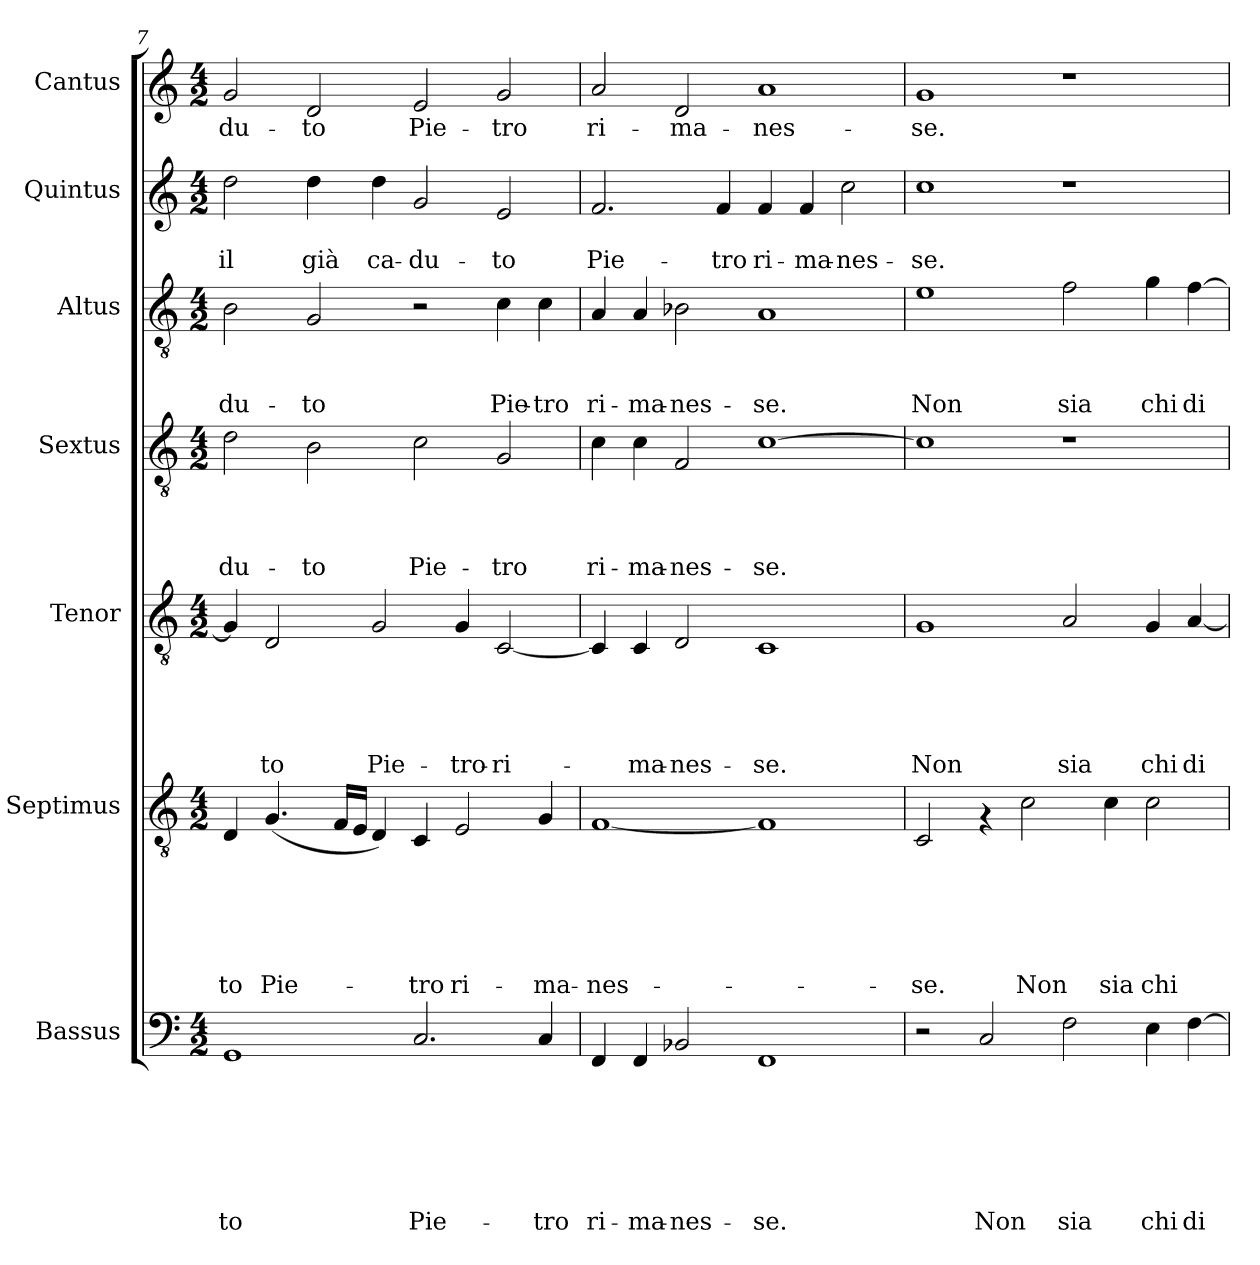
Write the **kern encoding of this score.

**kern	**text	**text	**text	**text	**text	**text	**text	**kern	**text	**text	**text	**text	**text	**text	**kern	**text	**text	**text	**text	**text	**kern	**text	**text	**text	**text	**kern	**text	**text	**text	**kern	**text	**text	**kern	**text
*part7	*part7	*part7	*part7	*part7	*part7	*part7	*part7	*part6	*part6	*part6	*part6	*part6	*part6	*part6	*part5	*part5	*part5	*part5	*part5	*part5	*part4	*part4	*part4	*part4	*part4	*part3	*part3	*part3	*part3	*part2	*part2	*part2	*part1	*part1
*staff7	*staff7	*staff7	*staff7	*staff7	*staff7	*staff7	*staff7	*staff6	*staff6	*staff6	*staff6	*staff6	*staff6	*staff6	*staff5	*staff5	*staff5	*staff5	*staff5	*staff5	*staff4	*staff4	*staff4	*staff4	*staff4	*staff3	*staff3	*staff3	*staff3	*staff2	*staff2	*staff2	*staff1	*staff1
*I"Bassus	*	*	*	*	*	*	*	*I"Septimus	*	*	*	*	*	*	*I"Tenor	*	*	*	*	*	*I"Sextus	*	*	*	*	*I"Altus	*	*	*	*I"Quintus	*	*	*I"Cantus	*
*clefF4	*	*	*	*	*	*	*	*clefGv2	*	*	*	*	*	*	*clefGv2	*	*	*	*	*	*clefGv2	*	*	*	*	*clefGv2	*	*	*	*clefG2	*	*	*clefG2	*
*k[]	*	*	*	*	*	*	*	*k[]	*	*	*	*	*	*	*k[]	*	*	*	*	*	*k[]	*	*	*	*	*k[]	*	*	*	*k[]	*	*	*k[]	*
*C:	*	*	*	*	*	*	*	*C:	*	*	*	*	*	*	*C:	*	*	*	*	*	*C:	*	*	*	*	*C:	*	*	*	*C:	*	*	*C:	*
*M4/2	*	*	*	*	*	*	*	*M4/2	*	*	*	*	*	*	*M4/2	*	*	*	*	*	*M4/2	*	*	*	*	*M4/2	*	*	*	*M4/2	*	*	*M4/2	*
=7	=7	=7	=7	=7	=7	=7	=7	=7	=7	=7	=7	=7	=7	=7	=7	=7	=7	=7	=7	=7	=7	=7	=7	=7	=7	=7	=7	=7	=7	=7	=7	=7	=7	=7
!	!	!	!	!	!	!	!LO:LY:b	!	!	!	!	!	!	!LO:LY:b	!	!	!	!	!	!	!	!	!	!	!LO:LY:b	!	!	!	!LO:LY:b	!	!	!LO:LY:b	!	!LO:LY:b
1GG	.	.	.	.	.	.	-to	4D/	.	.	.	.	.	-to	4G/]	.	.	.	.	.	2d\	.	.	.	-du-	2B\	.	.	-du-	2dd\	.	il	2g/	-du-
!	!	!	!	!	!	!	!	!	!	!	!	!	!	!LO:LY:b	!	!	!	!	!	!LO:LY:b	!	!	!	!	!	!	!	!	!	!	!	!	!	!
.	.	.	.	.	.	.	.	(<4.G/	.	.	.	.	.	Pie-	2D/	.	.	.	.	-to	.	.	.	.	.	.	.	.	.	.	.	.	.	.
!	!	!	!	!	!	!	!	!	!	!	!	!	!	!	!	!	!	!	!	!	!	!	!	!	!LO:LY:b	!	!	!	!LO:LY:b	!	!	!LO:LY:b	!	!LO:LY:b
.	.	.	.	.	.	.	.	.	.	.	.	.	.	.	.	.	.	.	.	.	2B\	.	.	.	-to	2G/	.	.	-to	4dd\	.	già	2d/	-to
.	.	.	.	.	.	.	.	16F/LL	.	.	.	.	.	.	.	.	.	.	.	.	.	.	.	.	.	.	.	.	.	.	.	.	.	.
.	.	.	.	.	.	.	.	16E/JJ	.	.	.	.	.	.	.	.	.	.	.	.	.	.	.	.	.	.	.	.	.	.	.	.	.	.
!	!	!	!	!	!	!	!	!	!	!	!	!	!	!	!	!	!	!	!	!LO:LY:b	!	!	!	!	!	!	!	!	!	!	!	!LO:LY:b	!	!
.	.	.	.	.	.	.	.	4D/)	.	.	.	.	.	.	2G/	.	.	.	.	Pie-	.	.	.	.	.	.	.	.	.	4dd\	.	ca-	.	.
!	!	!	!	!	!	!	!LO:LY:b	!	!	!	!	!	!	!LO:LY:b	!	!	!	!	!	!	!	!	!	!	!LO:LY:b	!	!	!	!	!	!	!LO:LY:b	!	!LO:LY:b
2.C/	.	.	.	.	.	.	Pie-	4C/	.	.	.	.	.	-tro	.	.	.	.	.	.	2c\	.	.	.	Pie-	2r	.	.	.	2g/	.	-du-	2e/	Pie-
!	!	!	!	!	!	!	!	!	!	!	!	!	!	!LO:LY:b	!	!	!	!	!	!LO:LY:b	!	!	!	!	!	!	!	!	!	!	!	!	!	!
.	.	.	.	.	.	.	.	2E/	.	.	.	.	.	ri-	4G/	.	.	.	.	-tro-	.	.	.	.	.	.	.	.	.	.	.	.	.	.
!	!	!	!	!	!	!	!	!	!	!	!	!	!	!	!	!	!	!	!	!LO:LY:b	!	!	!	!	!LO:LY:b	!	!	!	!LO:LY:b	!	!	!LO:LY:b	!	!LO:LY:b
.	.	.	.	.	.	.	.	.	.	.	.	.	.	.	[<2C/	.	.	.	.	-ri-	2G/	.	.	.	-tro	4c\	.	.	Pie-	2e/	.	-to	2g/	-tro
!	!	!	!	!	!	!	!LO:LY:b	!	!	!	!	!	!	!LO:LY:b	!	!	!	!	!	!	!	!	!	!	!	!	!	!	!LO:LY:b	!	!	!	!	!
4C/	.	.	.	.	.	.	-tro	4G/	.	.	.	.	.	-ma-	.	.	.	.	.	.	.	.	.	.	.	4c\	.	.	-tro	.	.	.	.	.
=8	=8	=8	=8	=8	=8	=8	=8	=8	=8	=8	=8	=8	=8	=8	=8	=8	=8	=8	=8	=8	=8	=8	=8	=8	=8	=8	=8	=8	=8	=8	=8	=8	=8	=8
!	!	!	!	!	!	!	!LO:LY:b	!	!	!	!	!	!	!LO:LY:b	!	!	!	!	!	!	!	!	!	!	!LO:LY:b	!	!	!	!LO:LY:b	!	!	!LO:LY:b	!	!LO:LY:b
4FF/	.	.	.	.	.	.	ri-	[<1F	.	.	.	.	.	-nes-	4C/]	.	.	.	.	.	4c\	.	.	.	ri-	4A/	.	.	ri-	2.f/	.	Pie-	2a/	ri-
!	!	!	!	!	!	!	!LO:LY:b	!	!	!	!	!	!	!	!	!	!	!	!	!LO:LY:b	!	!	!	!	!LO:LY:b	!	!	!	!LO:LY:b	!	!	!	!	!
4FF/	.	.	.	.	.	.	-ma-	.	.	.	.	.	.	.	4C/	.	.	.	.	-ma-	4c\	.	.	.	-ma-	4A/	.	.	-ma-	.	.	.	.	.
!	!	!	!	!	!	!	!LO:LY:b	!	!	!	!	!	!	!	!	!	!	!	!	!LO:LY:b	!	!	!	!	!LO:LY:b	!	!	!	!LO:LY:b	!	!	!	!	!LO:LY:b
2BB-X/	.	.	.	.	.	.	-nes-	.	.	.	.	.	.	.	2D/	.	.	.	.	-nes-	2F/	.	.	.	-nes-	2B-X\	.	.	-nes-	.	.	.	2d/	-ma-
!	!	!	!	!	!	!	!	!	!	!	!	!	!	!	!	!	!	!	!	!	!	!	!	!	!	!	!	!	!	!	!	!LO:LY:b	!	!
.	.	.	.	.	.	.	.	.	.	.	.	.	.	.	.	.	.	.	.	.	.	.	.	.	.	.	.	.	.	4f/	.	-tro	.	.
!	!	!	!	!	!	!	!LO:LY:b	!	!	!	!	!	!	!	!	!	!	!	!	!LO:LY:b	!	!	!	!	!LO:LY:b	!	!	!	!LO:LY:b	!	!	!LO:LY:b	!	!LO:LY:b
1FF	.	.	.	.	.	.	-se.	1F]	.	.	.	.	.	.	1C	.	.	.	.	-se.	[>1c	.	.	.	-se.	1A	.	.	-se.	4f/	.	ri-	1a	-nes-
!	!	!	!	!	!	!	!	!	!	!	!	!	!	!	!	!	!	!	!	!	!	!	!	!	!	!	!	!	!	!	!	!LO:LY:b	!	!
.	.	.	.	.	.	.	.	.	.	.	.	.	.	.	.	.	.	.	.	.	.	.	.	.	.	.	.	.	.	4f/	.	-ma-	.	.
!	!	!	!	!	!	!	!	!	!	!	!	!	!	!	!	!	!	!	!	!	!	!	!	!	!	!	!	!	!	!	!	!LO:LY:b	!	!
.	.	.	.	.	.	.	.	.	.	.	.	.	.	.	.	.	.	.	.	.	.	.	.	.	.	.	.	.	.	2cc\	.	-nes-	.	.
=9	=9	=9	=9	=9	=9	=9	=9	=9	=9	=9	=9	=9	=9	=9	=9	=9	=9	=9	=9	=9	=9	=9	=9	=9	=9	=9	=9	=9	=9	=9	=9	=9	=9	=9
!	!	!	!	!	!	!	!	!	!	!	!	!	!	!LO:LY:b	!	!	!	!	!	!LO:LY:b	!	!	!	!	!	!	!	!	!LO:LY:b	!	!	!LO:LY:b	!	!LO:LY:b
2r	.	.	.	.	.	.	.	2C/	.	.	.	.	.	-se.	1G	.	.	.	.	Non	1c]	.	.	.	.	1e	.	.	Non	1cc	.	-se.	1g	-se.
!	!	!	!	!	!	!	!LO:LY:b	!	!	!	!	!	!	!	!	!	!	!	!	!	!	!	!	!	!	!	!	!	!	!	!	!	!	!
2C/	.	.	.	.	.	.	Non	4rF	.	.	.	.	.	.	.	.	.	.	.	.	.	.	.	.	.	.	.	.	.	.	.	.	.	.
!	!	!	!	!	!	!	!	!	!	!	!	!	!	!LO:LY:b	!	!	!	!	!	!	!	!	!	!	!	!	!	!	!	!	!	!	!	!
.	.	.	.	.	.	.	.	2c\	.	.	.	.	.	Non	.	.	.	.	.	.	.	.	.	.	.	.	.	.	.	.	.	.	.	.
!	!	!	!	!	!	!	!LO:LY:b	!	!	!	!	!	!	!	!	!	!	!	!	!LO:LY:b	!	!	!	!	!	!	!	!	!LO:LY:b	!	!	!	!	!
2F\	.	.	.	.	.	.	sia	.	.	.	.	.	.	.	2A/	.	.	.	.	sia	1r	.	.	.	.	2f\	.	.	sia	1r	.	.	1r	.
!	!	!	!	!	!	!	!	!	!	!	!	!	!	!LO:LY:b	!	!	!	!	!	!	!	!	!	!	!	!	!	!	!	!	!	!	!	!
.	.	.	.	.	.	.	.	4c\	.	.	.	.	.	sia	.	.	.	.	.	.	.	.	.	.	.	.	.	.	.	.	.	.	.	.
!	!	!	!	!	!	!	!LO:LY:b	!	!	!	!	!	!	!LO:LY:b	!	!	!	!	!	!LO:LY:b	!	!	!	!	!	!	!	!	!LO:LY:b	!	!	!	!	!
4E\	.	.	.	.	.	.	chi	2c\	.	.	.	.	.	chi	4G/	.	.	.	.	chi	.	.	.	.	.	4g\	.	.	chi	.	.	.	.	.
!	!	!	!	!	!	!	!LO:LY:b	!	!	!	!	!	!	!	!	!	!	!	!	!LO:LY:b	!	!	!	!	!	!	!	!	!LO:LY:b	!	!	!	!	!
[<4F\	.	.	.	.	.	.	di-	.	.	.	.	.	.	.	[<4A/	.	.	.	.	di-	.	.	.	.	.	[<4f\	.	.	di-	.	.	.	.	.
=	=	=	=	=	=	=	=	=	=	=	=	=	=	=	=	=	=	=	=	=	=	=	=	=	=	=	=	=	=	=	=	=	=	=
*-	*-	*-	*-	*-	*-	*-	*-	*-	*-	*-	*-	*-	*-	*-	*-	*-	*-	*-	*-	*-	*-	*-	*-	*-	*-	*-	*-	*-	*-	*-	*-	*-	*-	*-
